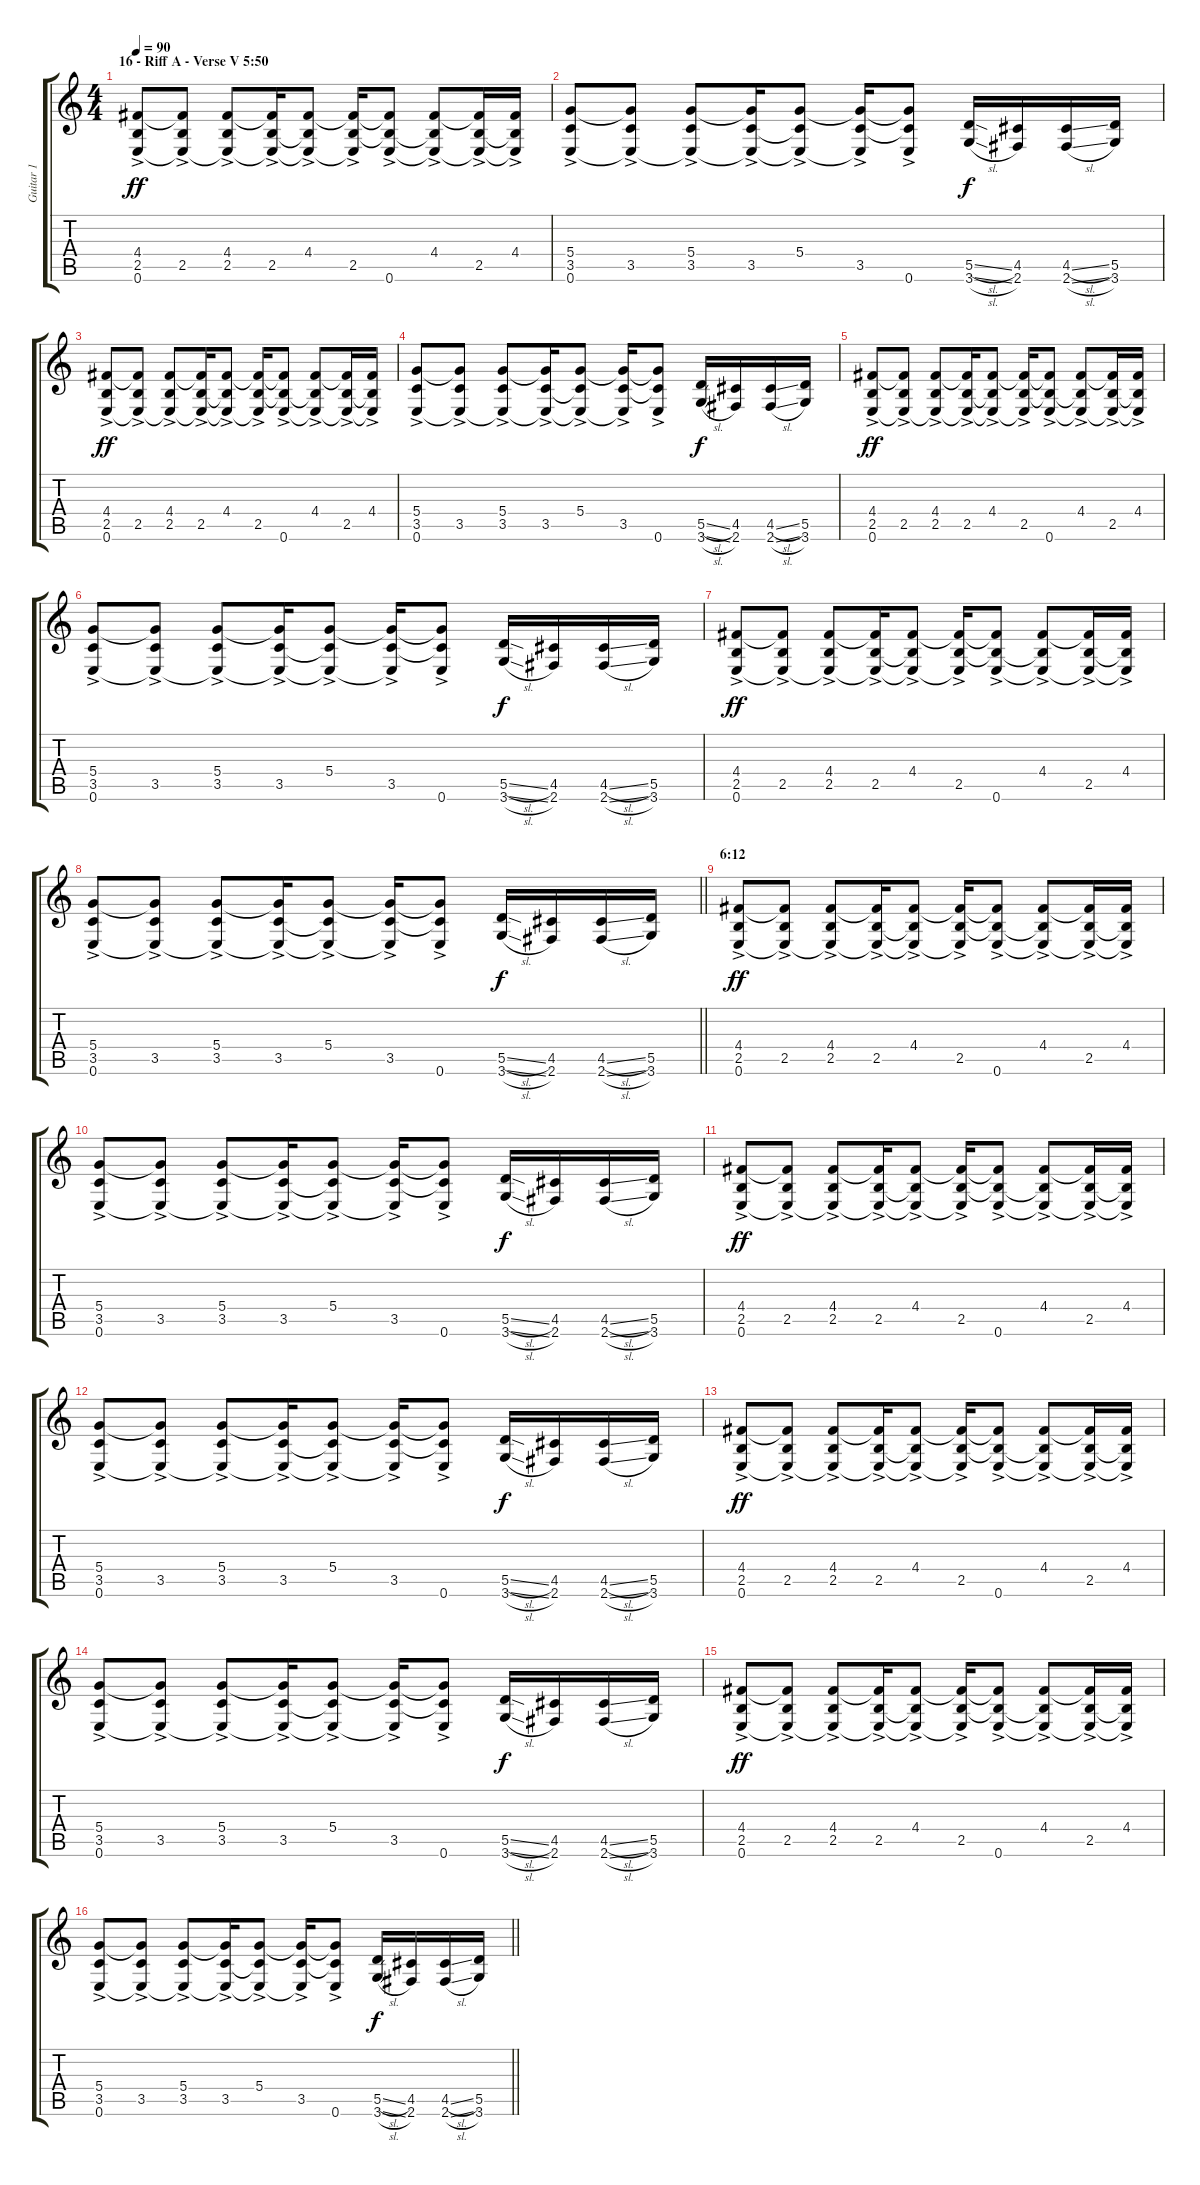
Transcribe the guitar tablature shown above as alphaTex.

\track ("Guitar 1" "Guitar 1") {instrument distortionguitar}
\staff {score tabs}
\tuning (E4 B3 G3 D3 A2 E2) {hide}
\ts (4 4)
\section ("" "16 - Riff A - Verse V 5:50")
\tempo 90
\clef g2
\ks c
(4.4 2.5 0.6{ac}).8{dy ff} (4.4{t} 2.5{ac} 0.6{t}).8 (4.4{ac} 2.5 0.6{t}).8 (4.4{t} 2.5{ac} 0.6{t}).16 (4.4{ac} 2.5{t} 0.6{t}).8 (4.4{t} 2.5{ac} 0.6{t}).16 (4.4{t} 2.5{t} 0.6{ac}).8 (4.4{ac} 2.5{t} 0.6{t}).8 (4.4{t} 2.5{ac} 0.6{t}).16 (4.4{ac} 2.5{t} 0.6{t}).16 |
(5.4 3.5 0.6{ac}).8 (5.4{t} 3.5{ac} 0.6{t}).8 (5.4{ac} 3.5 0.6{t}).8 (5.4{t} 3.5{ac} 0.6{t}).16 (5.4{ac} 3.5{t} 0.6{t}).8 (5.4{t} 3.5{ac} 0.6{t}).16 (5.4{t} 3.5{t} 0.6{ac}).8 (5.5{sl} 3.6{sl}).16{dy f} (4.5 2.6).16 (4.5{sl} 2.6{sl}).16 (5.5 3.6).16 |
(4.4 2.5 0.6{ac}).8{dy ff} (4.4{t} 2.5{ac} 0.6{t}).8 (4.4{ac} 2.5 0.6{t}).8 (4.4{t} 2.5{ac} 0.6{t}).16 (4.4{ac} 2.5{t} 0.6{t}).8 (4.4{t} 2.5{ac} 0.6{t}).16 (4.4{t} 2.5{t} 0.6{ac}).8 (4.4{ac} 2.5{t} 0.6{t}).8 (4.4{t} 2.5{ac} 0.6{t}).16 (4.4{ac} 2.5{t} 0.6{t}).16 |
(5.4 3.5 0.6{ac}).8 (5.4{t} 3.5{ac} 0.6{t}).8 (5.4{ac} 3.5 0.6{t}).8 (5.4{t} 3.5{ac} 0.6{t}).16 (5.4{ac} 3.5{t} 0.6{t}).8 (5.4{t} 3.5{ac} 0.6{t}).16 (5.4{t} 3.5{t} 0.6{ac}).8 (5.5{sl} 3.6{sl}).16{dy f} (4.5 2.6).16 (4.5{sl} 2.6{sl}).16 (5.5 3.6).16 |
(4.4 2.5 0.6{ac}).8{dy ff} (4.4{t} 2.5{ac} 0.6{t}).8 (4.4{ac} 2.5 0.6{t}).8 (4.4{t} 2.5{ac} 0.6{t}).16 (4.4{ac} 2.5{t} 0.6{t}).8 (4.4{t} 2.5{ac} 0.6{t}).16 (4.4{t} 2.5{t} 0.6{ac}).8 (4.4{ac} 2.5{t} 0.6{t}).8 (4.4{t} 2.5{ac} 0.6{t}).16 (4.4{ac} 2.5{t} 0.6{t}).16 |
(5.4 3.5 0.6{ac}).8 (5.4{t} 3.5{ac} 0.6{t}).8 (5.4{ac} 3.5 0.6{t}).8 (5.4{t} 3.5{ac} 0.6{t}).16 (5.4{ac} 3.5{t} 0.6{t}).8 (5.4{t} 3.5{ac} 0.6{t}).16 (5.4{t} 3.5{t} 0.6{ac}).8 (5.5{sl} 3.6{sl}).16{dy f} (4.5 2.6).16 (4.5{sl} 2.6{sl}).16 (5.5 3.6).16 |
(4.4 2.5 0.6{ac}).8{dy ff} (4.4{t} 2.5{ac} 0.6{t}).8 (4.4{ac} 2.5 0.6{t}).8 (4.4{t} 2.5{ac} 0.6{t}).16 (4.4{ac} 2.5{t} 0.6{t}).8 (4.4{t} 2.5{ac} 0.6{t}).16 (4.4{t} 2.5{t} 0.6{ac}).8 (4.4{ac} 2.5{t} 0.6{t}).8 (4.4{t} 2.5{ac} 0.6{t}).16 (4.4{ac} 2.5{t} 0.6{t}).16 |
\barLineRight lightlight
(5.4 3.5 0.6{ac}).8 (5.4{t} 3.5{ac} 0.6{t}).8 (5.4{ac} 3.5 0.6{t}).8 (5.4{t} 3.5{ac} 0.6{t}).16 (5.4{ac} 3.5{t} 0.6{t}).8 (5.4{t} 3.5{ac} 0.6{t}).16 (5.4{t} 3.5{t} 0.6{ac}).8 (5.5{sl} 3.6{sl}).16{dy f} (4.5 2.6).16 (4.5{sl} 2.6{sl}).16 (5.5 3.6).16 |
\section ("" "6:12")
(4.4 2.5 0.6{ac}).8{dy ff} (4.4{t} 2.5{ac} 0.6{t}).8 (4.4{ac} 2.5 0.6{t}).8 (4.4{t} 2.5{ac} 0.6{t}).16 (4.4{ac} 2.5{t} 0.6{t}).8 (4.4{t} 2.5{ac} 0.6{t}).16 (4.4{t} 2.5{t} 0.6{ac}).8 (4.4{ac} 2.5{t} 0.6{t}).8 (4.4{t} 2.5{ac} 0.6{t}).16 (4.4{ac} 2.5{t} 0.6{t}).16 |
(5.4 3.5 0.6{ac}).8 (5.4{t} 3.5{ac} 0.6{t}).8 (5.4{ac} 3.5 0.6{t}).8 (5.4{t} 3.5{ac} 0.6{t}).16 (5.4{ac} 3.5{t} 0.6{t}).8 (5.4{t} 3.5{ac} 0.6{t}).16 (5.4{t} 3.5{t} 0.6{ac}).8 (5.5{sl} 3.6{sl}).16{dy f} (4.5 2.6).16 (4.5{sl} 2.6{sl}).16 (5.5 3.6).16 |
(4.4 2.5 0.6{ac}).8{dy ff} (4.4{t} 2.5{ac} 0.6{t}).8 (4.4{ac} 2.5 0.6{t}).8 (4.4{t} 2.5{ac} 0.6{t}).16 (4.4{ac} 2.5{t} 0.6{t}).8 (4.4{t} 2.5{ac} 0.6{t}).16 (4.4{t} 2.5{t} 0.6{ac}).8 (4.4{ac} 2.5{t} 0.6{t}).8 (4.4{t} 2.5{ac} 0.6{t}).16 (4.4{ac} 2.5{t} 0.6{t}).16 |
(5.4 3.5 0.6{ac}).8 (5.4{t} 3.5{ac} 0.6{t}).8 (5.4{ac} 3.5 0.6{t}).8 (5.4{t} 3.5{ac} 0.6{t}).16 (5.4{ac} 3.5{t} 0.6{t}).8 (5.4{t} 3.5{ac} 0.6{t}).16 (5.4{t} 3.5{t} 0.6{ac}).8 (5.5{sl} 3.6{sl}).16{dy f} (4.5 2.6).16 (4.5{sl} 2.6{sl}).16 (5.5 3.6).16 |
(4.4 2.5 0.6{ac}).8{dy ff} (4.4{t} 2.5{ac} 0.6{t}).8 (4.4{ac} 2.5 0.6{t}).8 (4.4{t} 2.5{ac} 0.6{t}).16 (4.4{ac} 2.5{t} 0.6{t}).8 (4.4{t} 2.5{ac} 0.6{t}).16 (4.4{t} 2.5{t} 0.6{ac}).8 (4.4{ac} 2.5{t} 0.6{t}).8 (4.4{t} 2.5{ac} 0.6{t}).16 (4.4{ac} 2.5{t} 0.6{t}).16 |
(5.4 3.5 0.6{ac}).8 (5.4{t} 3.5{ac} 0.6{t}).8 (5.4{ac} 3.5 0.6{t}).8 (5.4{t} 3.5{ac} 0.6{t}).16 (5.4{ac} 3.5{t} 0.6{t}).8 (5.4{t} 3.5{ac} 0.6{t}).16 (5.4{t} 3.5{t} 0.6{ac}).8 (5.5{sl} 3.6{sl}).16{dy f} (4.5 2.6).16 (4.5{sl} 2.6{sl}).16 (5.5 3.6).16 |
(4.4 2.5 0.6{ac}).8{dy ff} (4.4{t} 2.5{ac} 0.6{t}).8 (4.4{ac} 2.5 0.6{t}).8 (4.4{t} 2.5{ac} 0.6{t}).16 (4.4{ac} 2.5{t} 0.6{t}).8 (4.4{t} 2.5{ac} 0.6{t}).16 (4.4{t} 2.5{t} 0.6{ac}).8 (4.4{ac} 2.5{t} 0.6{t}).8 (4.4{t} 2.5{ac} 0.6{t}).16 (4.4{ac} 2.5{t} 0.6{t}).16 |
\barLineRight lightlight
(5.4 3.5 0.6{ac}).8 (5.4{t} 3.5{ac} 0.6{t}).8 (5.4{ac} 3.5 0.6{t}).8 (5.4{t} 3.5{ac} 0.6{t}).16 (5.4{ac} 3.5{t} 0.6{t}).8 (5.4{t} 3.5{ac} 0.6{t}).16 (5.4{t} 3.5{t} 0.6{ac}).8 (5.5{sl} 3.6{sl}).16{dy f} (4.5 2.6).16 (4.5{sl} 2.6{sl}).16 (5.5 3.6).16
